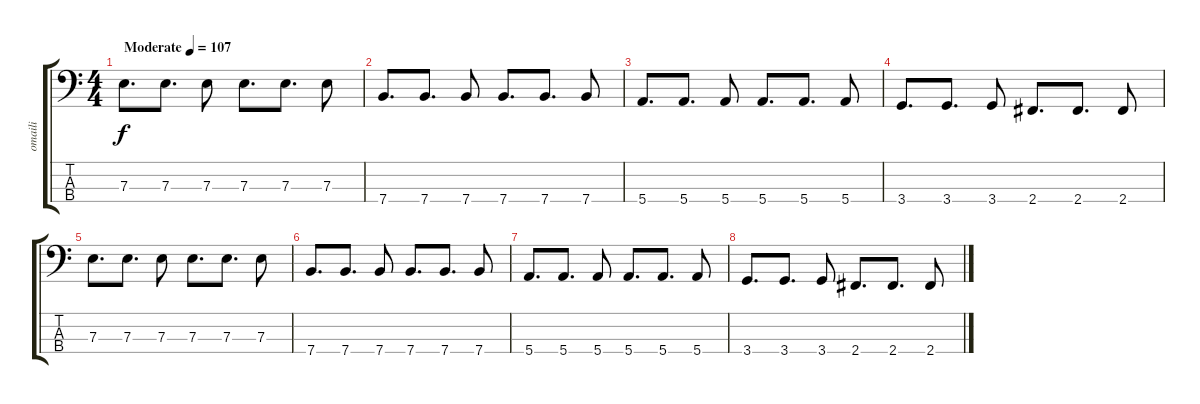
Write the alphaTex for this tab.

\track ("omaili" "omaili") {instrument electricbassfinger}
\staff {score tabs}
\tuning (G2 D2 A1 E1) {hide}
\ts (4 4)
\tempo (107 "Moderate")
\clef f4
\ks c
7.3.8{d dy f instrument electricbassfinger} 7.3.8{d} 7.3.8 7.3.8{d} 7.3.8{d} 7.3.8 |
7.4.8{d} 7.4.8{d} 7.4.8 7.4.8{d} 7.4.8{d} 7.4.8 |
5.4.8{d} 5.4.8{d} 5.4.8 5.4.8{d} 5.4.8{d} 5.4.8 |
3.4.8{d} 3.4.8{d} 3.4.8 2.4.8{d} 2.4.8{d} 2.4.8 |
7.3.8{d} 7.3.8{d} 7.3.8 7.3.8{d} 7.3.8{d} 7.3.8 |
7.4.8{d} 7.4.8{d} 7.4.8 7.4.8{d} 7.4.8{d} 7.4.8 |
5.4.8{d} 5.4.8{d} 5.4.8 5.4.8{d} 5.4.8{d} 5.4.8 |
3.4.8{d} 3.4.8{d} 3.4.8 2.4.8{d} 2.4.8{d} 2.4.8
